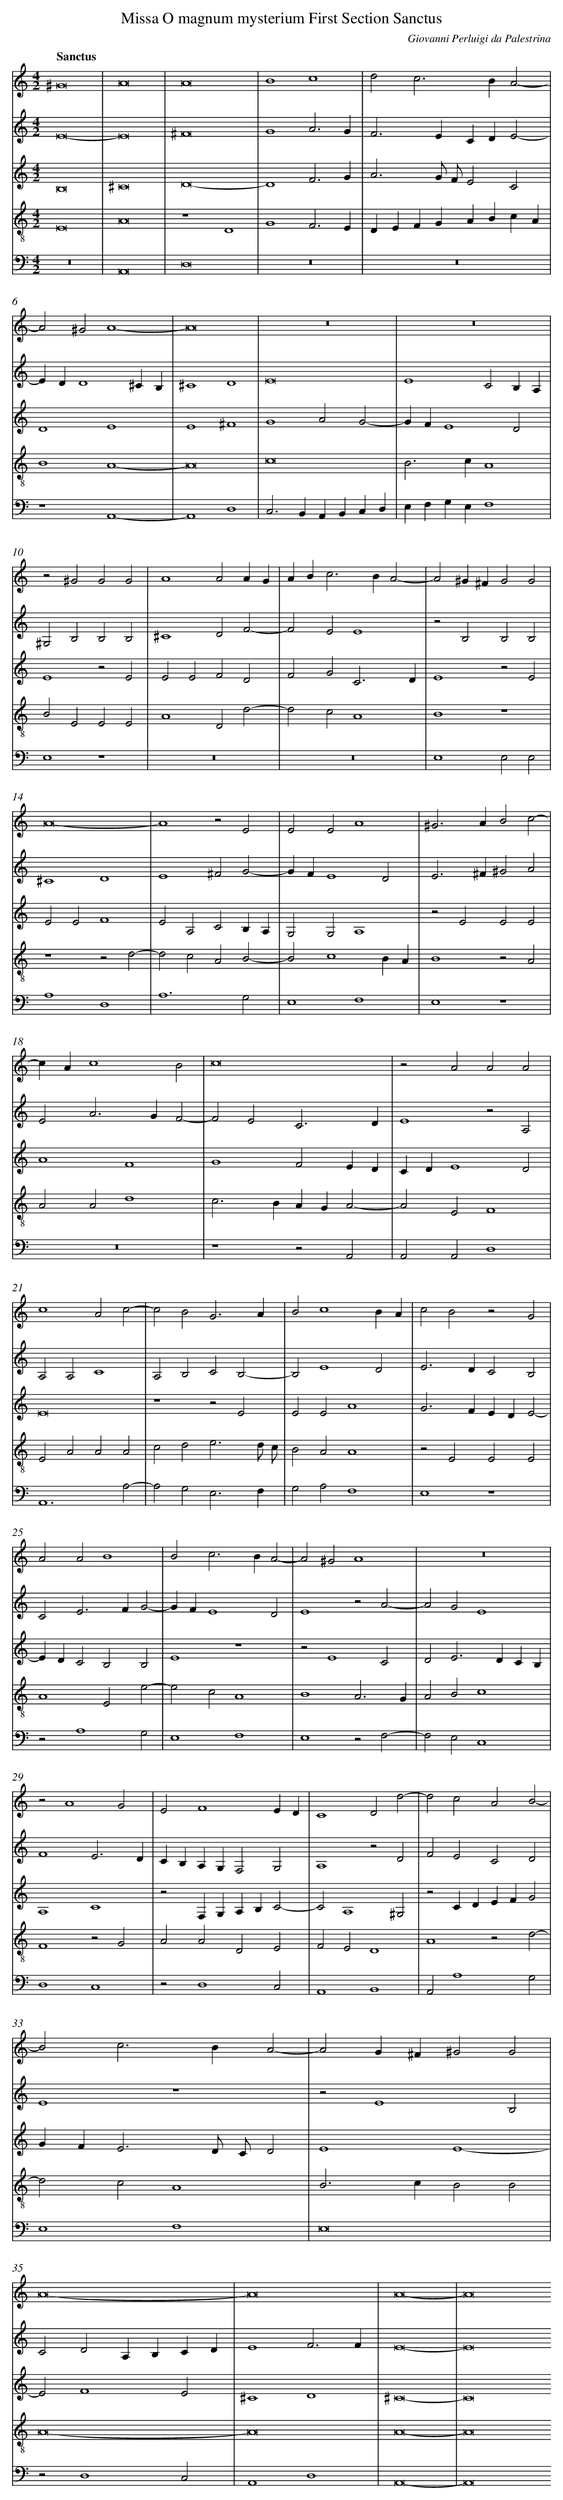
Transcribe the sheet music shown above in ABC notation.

X:1
T: Missa O magnum mysterium First Section Sanctus
C: Giovanni Perluigi da Palestrina
L: 1/4
M: 4/2
Q: "Sanctus"
V: 1 clef=treble
V: 2 clef=treble
V: 3 clef=treble
V: 4 clef=treble-8
V: 5 clef=bass
K: C
[V:1] ^G8 |
[V:2] E8- |
[V:3] B,8 |
[V:4] E8 |
[V:5] z8 |
[V:1] A8 |
[V:2] E8 |
[V:3] ^C8 |
[V:4] A8 |
[V:5] A,,8 |
[V:1] A8 |
[V:2] ^F8 |
[V:3] D8- |
[V:4] z4D4 |
[V:5] D,8 |
[V:1] B4c4 |
[V:2] G4A3G |
[V:3] D4F3G |
[V:4] G4F3E |
[V:5] z8 |
[V:1] d2c2>B2A2- |
[V:2] F2>E2CDE2- |
[V:3] A3G/ F/E2C2 |
[V:4] DEFGABcA |
[V:5] z8 |
[V:1] A2^G2A4- |
[V:2] EDD4^CB, |
[V:3] D4E4 |
[V:4] B4A4- |
[V:5] z4A,,4- |
[V:1] A8 |
[V:2] ^C4D4 |
[V:3] E4^F4 |
[V:4] A8 |
[V:5] A,,4D,4 |
[V:1] z8 |
[V:2] E8 |
[V:3] G4A2G2- |
[V:4] c8 |
[V:5] C,2>B,,2A,,B,,C,D, |
[V:1] z8 |
[V:2] E4C2B,A, |
[V:3] GFE4D2 |
[V:4] B2>c2A4 |
[V:5] E,F,G,E,F,4 |
[V:1] z2^G2G2G2 |
[V:2] ^G,2B,2B,2B,2 |
[V:3] E4z2E2 |
[V:4] B2E2E2E2 |
[V:5] E,4z4 |
[V:1] A4A2AG |
[V:2] ^C4D2F2- |
[V:3] E2E2F2D2 |
[V:4] A4D2d2- |
[V:5] z8 |
[V:1] AB2<c2BA2- |
[V:2] F2E2E4 |
[V:3] F2G2C3D |
[V:4] d2c2A4 |
[V:5] z8 |
[V:1] A2^G^FG2G2 |
[V:2] z2B,2B,2B,2 |
[V:3] E4z2E2 |
[V:4] B4z4 |
[V:5] E,4E,2E,2 |
[V:1] A8- |
[V:2] ^C4D4 |
[V:3] E2E2F4 |
[V:4] z4z2d2- |
[V:5] A,4D,4 |
[V:1] A4z2E2 |
[V:2] E4^F2G2- |
[V:3] E2A,2C2B,A, |
[V:4] d2c2A2B2- |
[V:5] A,6G,2 |
[V:1] E2E2A4 |
[V:2] GFE4D2 |
[V:3] G,2G,2A,4 |
[V:4] B2c4BA |
[V:5] E,4F,4 |
[V:1] ^G2>A2B2c2- |
[V:2] E2>^F2^G2A2 |
[V:3] z2E2E2E2 |
[V:4] B4z2A2 |
[V:5] E,4z4 |
[V:1] cAc4B2 |
[V:2] E2A2>G2F2- |
[V:3] A4F4 |
[V:4] A2A2d4 |
[V:5] z8 |
[V:1] c8 |
[V:2] F2E2C3D |
[V:3] G4F2ED |
[V:4] c2>B2AGA2- |
[V:5] z4z2A,,2 |
[V:1] z2A2A2A2 |
[V:2] E4z2A,2 |
[V:3] CDE4D2 |
[V:4] A2E2F4 |
[V:5] A,,2A,,2D,4 |
[V:1] c4A2c2- |
[V:2] A,2A,2C4 |
[V:3] E8 |
[V:4] E2A2A2A2 |
[V:5] A,,6A,2- |
[V:1] c2B2G3A |
[V:2] A,2B,2C2B,2- |
[V:3] z4z2E2 |
[V:4] c2d2e3d/ c/ |
[V:5] A,2G,2E,3F, |
[V:1] B2c4BA |
[V:2] B,2E4D2 |
[V:3] E2E2A4 |
[V:4] B2A2A4 |
[V:5] G,2A,2F,4 |
[V:1] c2B2z2G2 |
[V:2] E2>D2C2B,2 |
[V:3] G2>F2EDE2- |
[V:4] z2E2E2E2 |
[V:5] E,4z4 |
[V:1] A2A2B4 |
[V:2] C2E2>F2G2- |
[V:3] EDC2B,2B,2 |
[V:4] A4E2e2- |
[V:5] z2A,4G,2 |
[V:1] B2c2>B2A2- |
[V:2] GFE4D2 |
[V:3] E4z4 |
[V:4] e2c2A4 |
[V:5] E,4F,4 |
[V:1] A2^G2A4 |
[V:2] E4z2A2- |
[V:3] z2E4C2 |
[V:4] B4A3G |
[V:5] E,4z2F,2- |
[V:1] z8 |
[V:2] A2G2E4 |
[V:3] D2E2>D2CB, |
[V:4] A2B2c4 |
[V:5] F,2E,2C,4 |
[V:1] z2A4G2 |
[V:2] F4E3D |
[V:3] A,4C4 |
[V:4] F4z2G2 |
[V:5] D,4C,4 |
[V:1] E2F4ED |
[V:2] CB,A,G,F,2G,2 |
[V:3] z2F,G,A,B,C2- |
[V:4] A2A2D2E2 |
[V:5] z2D,4C,2 |
[V:1] C4D2d2- |
[V:2] A,4z2D2 |
[V:3] C2A,4^G,2 |
[V:4] F2E2D4 |
[V:5] A,,4B,,4 |
[V:1] d2c2A2B2- |
[V:2] F2E2C2D2 |
[V:3] z2CDEFG2 |
[V:4] A4z2d2- |
[V:5] A,,2A,4G,2 |
[V:1] B2c2>B2A2- |
[V:2] E4z4 |
[V:3] GF2<E2D/ C/D2 |
[V:4] d2c2A4 |
[V:5] E,4F,4 |
[V:1] A2G^F^G2G2 |
[V:2] z2E4B,2 |
[V:3] E4E4- |
[V:4] B2>c2B2B2 |
[V:5] E,8 |
[V:1] A8- |
[V:2] C2D2A,B,CD |
[V:3] E2F4E2 |
[V:4] A8- |
[V:5] z2D,4C,2 |
[V:1] A8 |
[V:2] E4F3F |
[V:3] ^C4D4 |
[V:4] A8 |
[V:5] A,,4D,4 |
[V:1] A8- |
[V:2] E8- |
[V:3] ^C8- |
[V:4] A8- |
[V:5] A,,8- |
[V:1] A8
[V:2] E8
[V:3] C8
[V:4] A8
[V:5] A,,8
